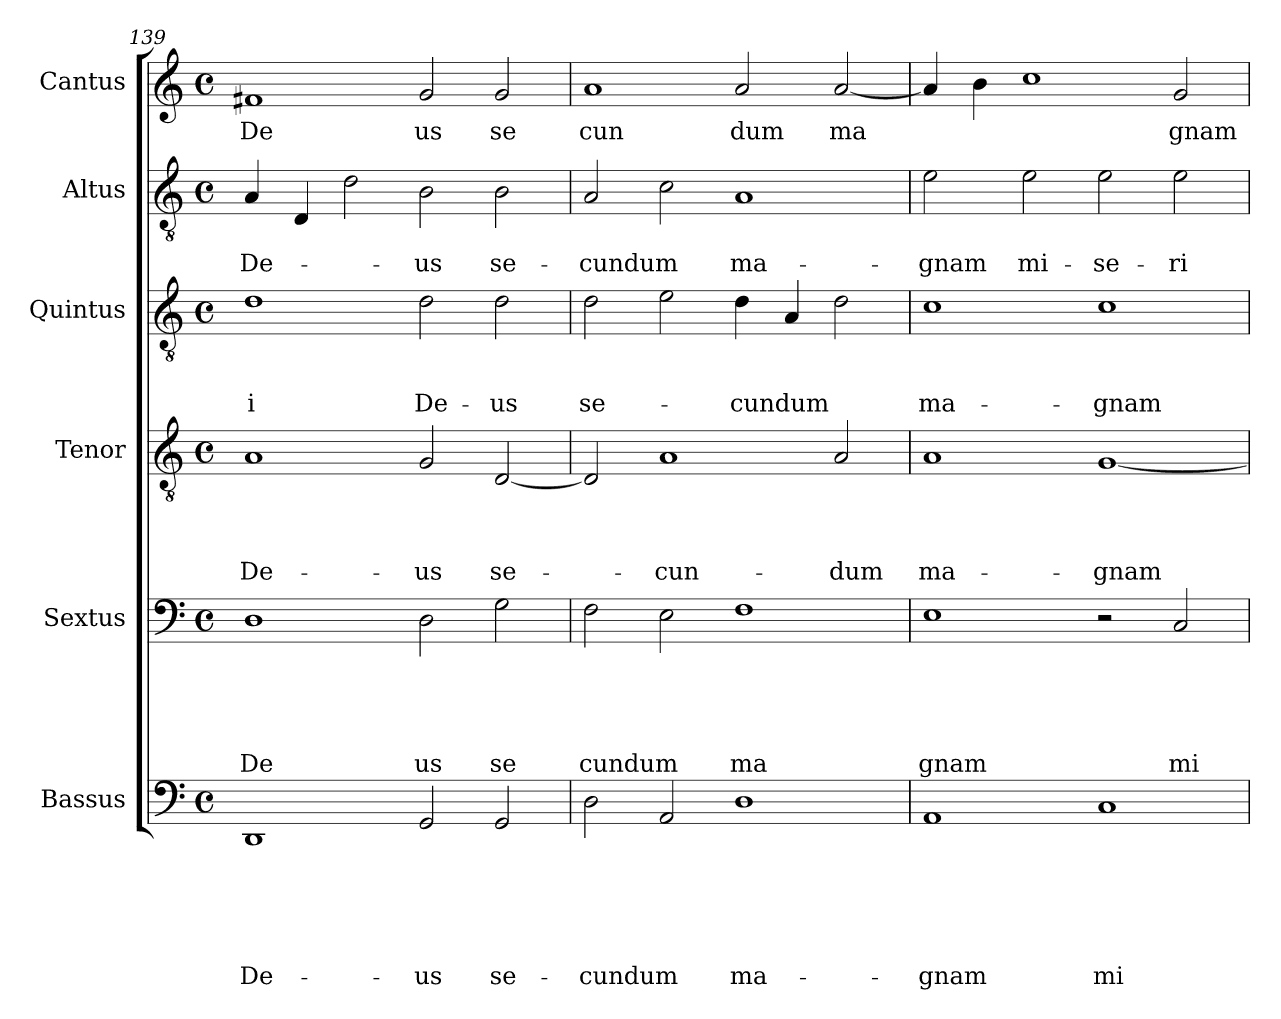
**kern	**text	**text	**text	**text	**text	**text	**kern	**text	**text	**text	**text	**text	**kern	**text	**text	**text	**text	**kern	**text	**text	**text	**kern	**text	**text	**kern	**text
*part6	*part6	*part6	*part6	*part6	*part6	*part6	*part5	*part5	*part5	*part5	*part5	*part5	*part4	*part4	*part4	*part4	*part4	*part3	*part3	*part3	*part3	*part2	*part2	*part2	*part1	*part1
*staff6	*staff6	*staff6	*staff6	*staff6	*staff6	*staff6	*staff5	*staff5	*staff5	*staff5	*staff5	*staff5	*staff4	*staff4	*staff4	*staff4	*staff4	*staff3	*staff3	*staff3	*staff3	*staff2	*staff2	*staff2	*staff1	*staff1
*I"Bassus	*	*	*	*	*	*	*I"Sextus	*	*	*	*	*	*I"Tenor	*	*	*	*	*I"Quintus	*	*	*	*I"Altus	*	*	*I"Cantus	*
*I'Bassus	*	*	*	*	*	*	*I'Sextus	*	*	*	*	*	*I'Tenor	*	*	*	*	*I'Quintus	*	*	*	*I'Altus	*	*	*I'Cantus	*
*clefF4	*	*	*	*	*	*	*clefF4	*	*	*	*	*	*clefGv2	*	*	*	*	*clefGv2	*	*	*	*clefGv2	*	*	*clefG2	*
*k[]	*	*	*	*	*	*	*k[]	*	*	*	*	*	*k[]	*	*	*	*	*k[]	*	*	*	*k[]	*	*	*k[]	*
*C:	*	*	*	*	*	*	*C:	*	*	*	*	*	*C:	*	*	*	*	*C:	*	*	*	*C:	*	*	*C:	*
*M4/4	*	*	*	*	*	*	*M4/4	*	*	*	*	*	*M4/4	*	*	*	*	*M4/4	*	*	*	*M4/4	*	*	*M4/4	*
*met(c)	*	*	*	*	*	*	*met(c)	*	*	*	*	*	*met(c)	*	*	*	*	*met(c)	*	*	*	*met(c)	*	*	*met(c)	*
=139	=139	=139	=139	=139	=139	=139	=139	=139	=139	=139	=139	=139	=139	=139	=139	=139	=139	=139	=139	=139	=139	=139	=139	=139	=139	=139
!	!	!	!	!	!	!LO:LY:b	!	!	!	!	!	!LO:LY:b	!	!	!	!	!LO:LY:b	!	!	!	!LO:LY:b	!	!	!LO:LY:b	!	!LO:LY:b
1DD	.	.	.	.	.	De-	1D	.	.	.	.	De	1A	.	.	.	De-	1d	.	.	-i	4A/	.	De-	1f#X	De
.	.	.	.	.	.	.	.	.	.	.	.	.	.	.	.	.	.	.	.	.	.	4D/	.	.	.	.
.	.	.	.	.	.	.	.	.	.	.	.	.	.	.	.	.	.	.	.	.	.	2d\	.	.	.	.
!	!	!	!	!	!	!LO:LY:b	!	!	!	!	!	!LO:LY:b	!	!	!	!	!LO:LY:b	!	!	!	!LO:LY:b	!	!	!LO:LY:b	!	!LO:LY:b
2GG/	.	.	.	.	.	-us	2D\	.	.	.	.	us	2G/	.	.	.	-us	2d\	.	.	De-	2B\	.	-us	2g/	us
!	!	!	!	!	!	!LO:LY:b	!	!	!	!	!	!LO:LY:b	!	!	!	!	!LO:LY:b	!	!	!	!LO:LY:b	!	!	!LO:LY:b	!	!LO:LY:b
2GG/	.	.	.	.	.	se-	2G\	.	.	.	.	se	[<2D/	.	.	.	se-	2d\	.	.	-us	2B\	.	se-	2g/	se
=140!	=140!	=140!	=140!	=140!	=140!	=140!	=140!	=140!	=140!	=140!	=140!	=140!	=140!	=140!	=140!	=140!	=140!	=140!	=140!	=140!	=140!	=140!	=140!	=140!	=140!	=140!
!	!	!	!	!	!	!LO:LY:b	!	!	!	!	!	!LO:LY:b	!	!	!	!	!	!	!	!	!LO:LY:b	!	!	!LO:LY:b	!	!LO:LY:b
2D\	.	.	.	.	.	-cundum	2F\	.	.	.	.	cundum	2D/]	.	.	.	.	2d\	.	.	se-	2A/	.	-cundum	1a	cun
!	!	!	!	!	!	!	!	!	!	!	!	!	!	!	!	!	!LO:LY:b	!	!	!	!	!	!	!	!	!
2AA/	.	.	.	.	.	.	2E\	.	.	.	.	.	1A	.	.	.	-cun-	2e\	.	.	.	2c\	.	.	.	.
!	!	!	!	!	!	!LO:LY:b	!	!	!	!	!	!LO:LY:b	!	!	!	!	!	!	!	!	!LO:LY:b	!	!	!LO:LY:b	!	!LO:LY:b
1D	.	.	.	.	.	ma-	1F	.	.	.	.	ma	.	.	.	.	.	4d\	.	.	-cundum	1A	.	ma-	2a/	dum
.	.	.	.	.	.	.	.	.	.	.	.	.	.	.	.	.	.	4A/	.	.	.	.	.	.	.	.
!	!	!	!	!	!	!	!	!	!	!	!	!	!	!	!	!	!LO:LY:b	!	!	!	!	!	!	!	!	!LO:LY:b
.	.	.	.	.	.	.	.	.	.	.	.	.	2A/	.	.	.	-dum	2d\	.	.	.	.	.	.	[<2a/	ma
=141!	=141!	=141!	=141!	=141!	=141!	=141!	=141!	=141!	=141!	=141!	=141!	=141!	=141!	=141!	=141!	=141!	=141!	=141!	=141!	=141!	=141!	=141!	=141!	=141!	=141!	=141!
!	!	!	!	!	!	!LO:LY:b	!	!	!	!	!	!LO:LY:b	!	!	!	!	!LO:LY:b	!	!	!	!LO:LY:b	!	!	!LO:LY:b	!	!
1AA	.	.	.	.	.	-gnam	1E	.	.	.	.	gnam	1A	.	.	.	ma-	1c	.	.	ma-	2e\	.	-gnam	4a/]	.
.	.	.	.	.	.	.	.	.	.	.	.	.	.	.	.	.	.	.	.	.	.	.	.	.	4b\	.
!	!	!	!	!	!	!	!	!	!	!	!	!	!	!	!	!	!	!	!	!	!	!	!	!LO:LY:b	!	!
.	.	.	.	.	.	.	.	.	.	.	.	.	.	.	.	.	.	.	.	.	.	2e\	.	mi-	1cc	.
!	!	!	!	!	!	!LO:LY:b	!	!	!	!	!	!	!	!	!	!	!LO:LY:b	!	!	!	!LO:LY:b	!	!	!LO:LY:b	!	!
1C	.	.	.	.	.	mi-	2r	.	.	.	.	.	[<1G	.	.	.	-gnam	1c	.	.	-gnam	2e\	.	-se-	.	.
!	!	!	!	!	!	!	!	!	!	!	!	!LO:LY:b	!	!	!	!	!	!	!	!	!	!	!	!LO:LY:b	!	!LO:LY:b
.	.	.	.	.	.	.	2C/	.	.	.	.	mi	.	.	.	.	.	.	.	.	.	2e\	.	-ri-	2g/	gnam
=!	=!	=!	=!	=!	=!	=!	=!	=!	=!	=!	=!	=!	=!	=!	=!	=!	=!	=!	=!	=!	=!	=!	=!	=!	=!	=!
*-	*-	*-	*-	*-	*-	*-	*-	*-	*-	*-	*-	*-	*-	*-	*-	*-	*-	*-	*-	*-	*-	*-	*-	*-	*-	*-
